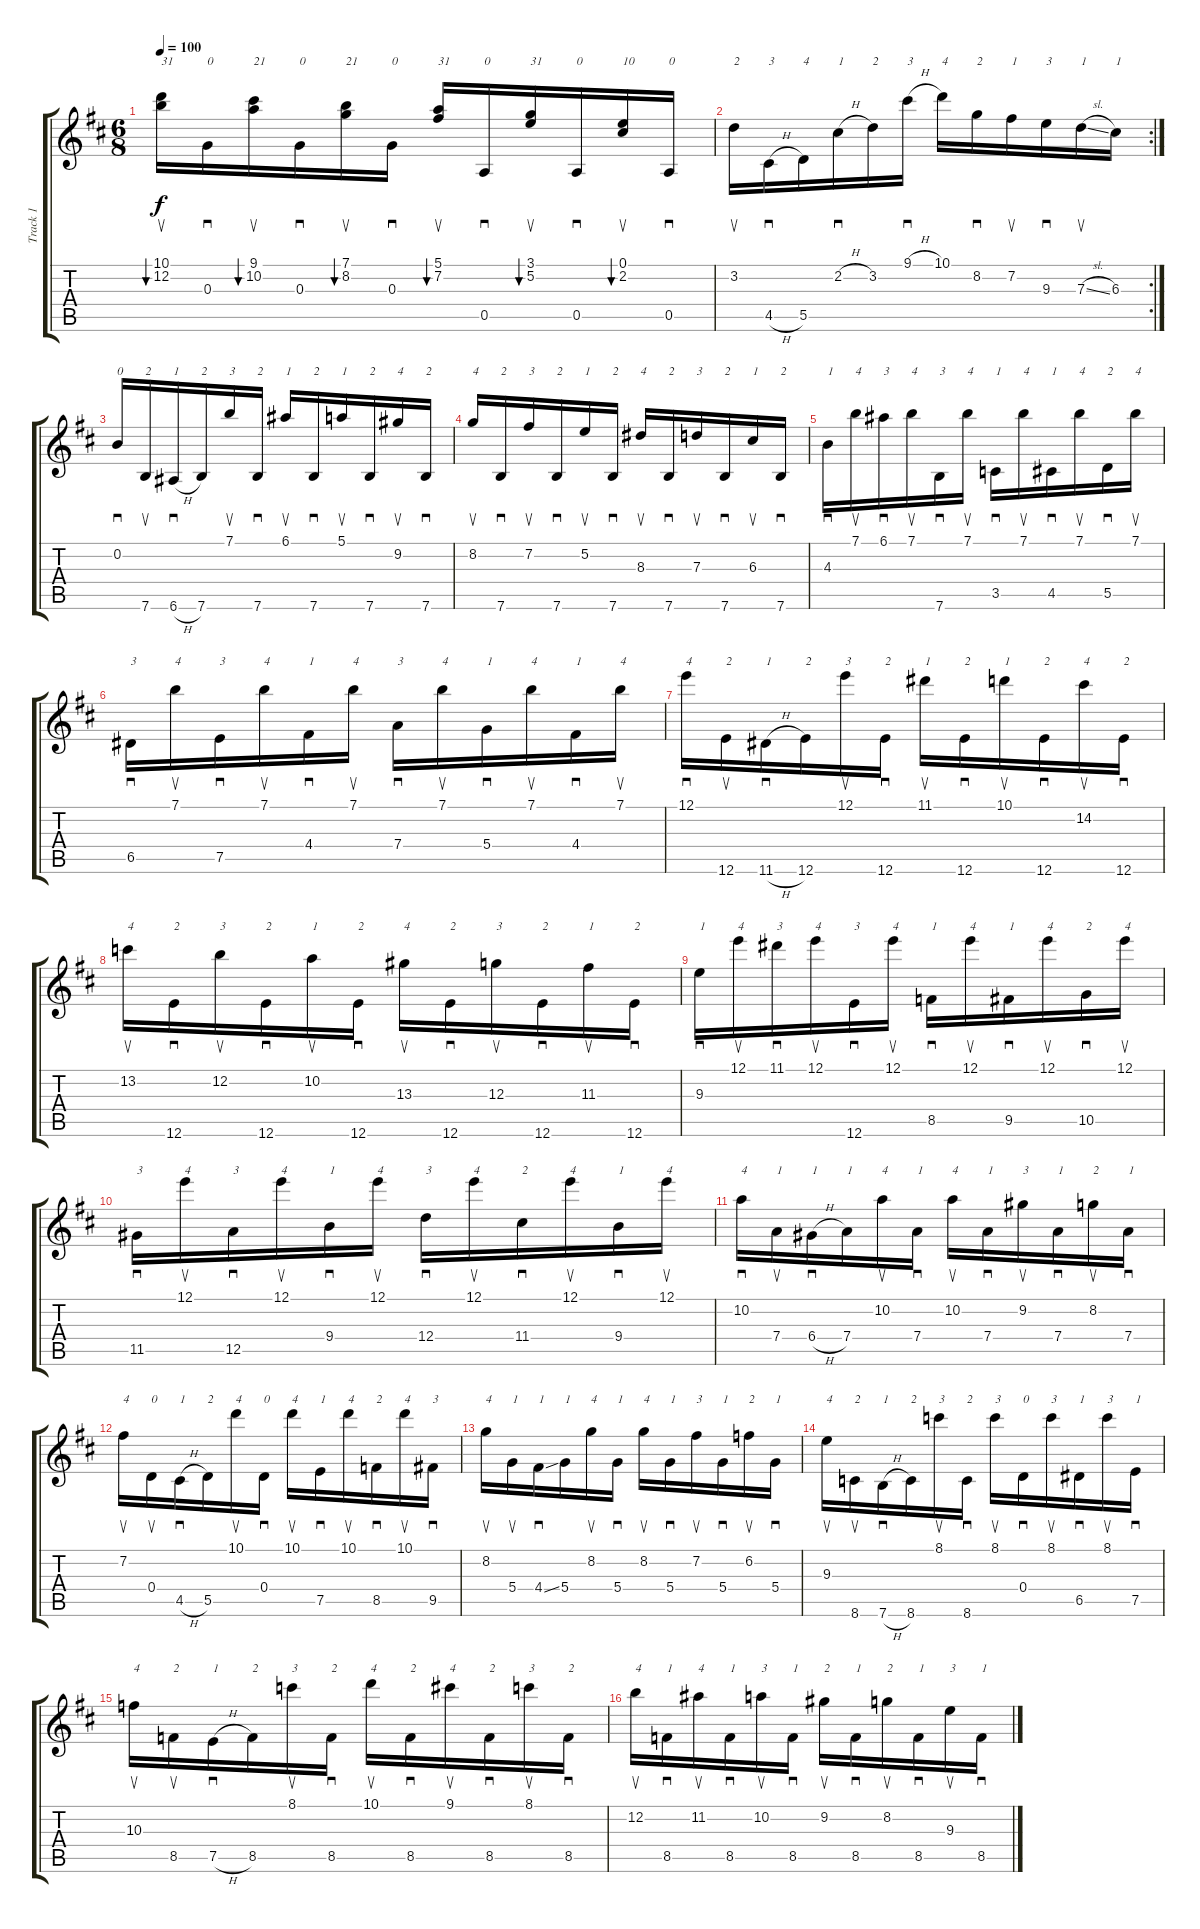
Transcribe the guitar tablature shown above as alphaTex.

\track ("Track 1" "Track 1") {instrument acousticguitarnylon}
\staff {score tabs}
\tuning (E4 B3 G3 D3 A2 E2) {hide}
\ts (6 8)
\tempo 100
\clef g2
\ks bminor
(10.1 12.2).16{su bu 60 txt "31" dy f} 0.3.16{sd txt "0"} (9.1 10.2).16{su bu 60 txt "21"} 0.3.16{sd txt "0"} (7.1 8.2).16{su bu 60 txt "21"} 0.3.16{sd txt "0"} (5.1 7.2).16{su bu 60 txt "31"} 0.5.16{sd txt "0"} (3.1 5.2).16{su bu 60 txt "31"} 0.5.16{sd txt "0"} (0.1 2.2).16{su bu 60 txt "10"} 0.5.16{sd txt "0"} |
\rc 2
3.2.16{su txt "2"} 4.5{h}.16{sd txt "3"} 5.5.16{txt "4"} 2.2{h}.16{sd txt "1"} 3.2.16{txt "2"} 9.1{h}.16{sd txt "3"} 10.1.16{txt "4"} 8.2.16{sd txt "2"} 7.2.16{su txt "1"} 9.3.16{sd txt "3"} 7.3{sl}.16{su txt "1"} 6.3.16{txt "1"} |
0.2.16{sd txt "0"} 7.6.16{su txt "2"} 6.6{h}.16{sd txt "1"} 7.6.16{txt "2"} 7.1.16{su txt "3"} 7.6.16{sd txt "2"} 6.1.16{su txt "1"} 7.6.16{sd txt "2"} 5.1.16{su txt "1"} 7.6.16{sd txt "2"} 9.2.16{su txt "4"} 7.6.16{sd txt "2"} |
8.2.16{su txt "4"} 7.6.16{sd txt "2"} 7.2.16{su txt "3"} 7.6.16{sd txt "2"} 5.2.16{su txt "1"} 7.6.16{sd txt "2"} 8.3.16{su txt "4"} 7.6.16{sd txt "2"} 7.3.16{su txt "3"} 7.6.16{sd txt "2"} 6.3.16{su txt "1"} 7.6.16{sd txt "2"} |
4.3.16{sd txt "1"} 7.1.16{su txt "4"} 6.1.16{sd txt "3"} 7.1.16{su txt "4"} 7.6.16{sd txt "3"} 7.1.16{su txt "4"} 3.5.16{sd txt "1"} 7.1.16{su txt "4"} 4.5.16{sd txt "1"} 7.1.16{su txt "4"} 5.5.16{sd txt "2"} 7.1.16{su txt "4"} |
6.5.16{sd txt "3"} 7.1.16{su txt "4"} 7.5.16{sd txt "3"} 7.1.16{su txt "4"} 4.4.16{sd txt "1"} 7.1.16{su txt "4"} 7.4.16{sd txt "3"} 7.1.16{su txt "4"} 5.4.16{sd txt "1"} 7.1.16{su txt "4"} 4.4.16{sd txt "1"} 7.1.16{su txt "4"} |
12.1.16{sd txt "4"} 12.6.16{su txt "2"} 11.6{h}.16{sd txt "1"} 12.6.16{txt "2"} 12.1.16{su txt "3"} 12.6.16{sd txt "2"} 11.1.16{su txt "1"} 12.6.16{sd txt "2"} 10.1.16{su txt "1"} 12.6.16{sd txt "2"} 14.2.16{su txt "4"} 12.6.16{sd txt "2"} |
13.2.16{su txt "4"} 12.6.16{sd txt "2"} 12.2.16{su txt "3"} 12.6.16{sd txt "2"} 10.2.16{su txt "1"} 12.6.16{sd txt "2"} 13.3.16{su txt "4"} 12.6.16{sd txt "2"} 12.3.16{su txt "3"} 12.6.16{sd txt "2"} 11.3.16{su txt "1"} 12.6.16{sd txt "2"} |
9.3.16{sd txt "1"} 12.1.16{su txt "4"} 11.1.16{sd txt "3"} 12.1.16{su txt "4"} 12.6.16{sd txt "3"} 12.1.16{su txt "4"} 8.5.16{sd txt "1"} 12.1.16{su txt "4"} 9.5.16{sd txt "1"} 12.1.16{su txt "4"} 10.5.16{sd txt "2"} 12.1.16{su txt "4"} |
11.5.16{sd txt "3"} 12.1.16{su txt "4"} 12.5.16{sd txt "3"} 12.1.16{su txt "4"} 9.4.16{sd txt "1"} 12.1.16{su txt "4"} 12.4.16{sd txt "3"} 12.1.16{su txt "4"} 11.4.16{sd txt "2"} 12.1.16{su txt "4"} 9.4.16{sd txt "1"} 12.1.16{su txt "4"} |
10.2.16{sd txt "4"} 7.4.16{su txt "1"} 6.4{h}.16{sd txt "1"} 7.4.16{txt "1"} 10.2.16{su txt "4"} 7.4.16{sd txt "1"} 10.2.16{su txt "4"} 7.4.16{sd txt "1"} 9.2.16{su txt "3"} 7.4.16{sd txt "1"} 8.2.16{su txt "2"} 7.4.16{sd txt "1"} |
7.2.16{su txt "4"} 0.4.16{su txt "0"} 4.5{h}.16{sd txt "1"} 5.5.16{txt "2"} 10.1.16{su txt "4"} 0.4.16{sd txt "0"} 10.1.16{su txt "4"} 7.5.16{sd txt "1"} 10.1.16{su txt "4"} 8.5.16{sd txt "2"} 10.1.16{su txt "4"} 9.5.16{sd txt "3"} |
8.2.16{su txt "4"} 5.4.16{su txt "1"} 4.4{ss}.16{sd txt "1"} 5.4.16{txt "1"} 8.2.16{su txt "4"} 5.4.16{sd txt "1"} 8.2.16{su txt "4"} 5.4.16{sd txt "1"} 7.2.16{su txt "3"} 5.4.16{sd txt "1"} 6.2.16{su txt "2"} 5.4.16{sd txt "1"} |
9.3.16{su txt "4"} 8.6.16{su txt "2"} 7.6{h}.16{sd txt "1"} 8.6.16{txt "2"} 8.1.16{su txt "3"} 8.6.16{sd txt "2"} 8.1.16{su txt "3"} 0.4.16{sd txt "0"} 8.1.16{su txt "3"} 6.5.16{sd txt "1"} 8.1.16{su txt "3"} 7.5.16{sd txt "1"} |
10.3.16{su txt "4"} 8.5.16{su txt "2"} 7.5{h}.16{sd txt "1"} 8.5.16{txt "2"} 8.1.16{su txt "3"} 8.5.16{sd txt "2"} 10.1.16{su txt "4"} 8.5.16{sd txt "2"} 9.1.16{su txt "4"} 8.5.16{sd txt "2"} 8.1.16{su txt "3"} 8.5.16{sd txt "2"} |
12.2.16{su txt "4"} 8.5.16{sd txt "1"} 11.2.16{su txt "4"} 8.5.16{sd txt "1"} 10.2.16{su txt "3"} 8.5.16{sd txt "1"} 9.2.16{su txt "2"} 8.5.16{sd txt "1"} 8.2.16{su txt "2"} 8.5.16{sd txt "1"} 9.3.16{su txt "3"} 8.5.16{sd txt "1"}
